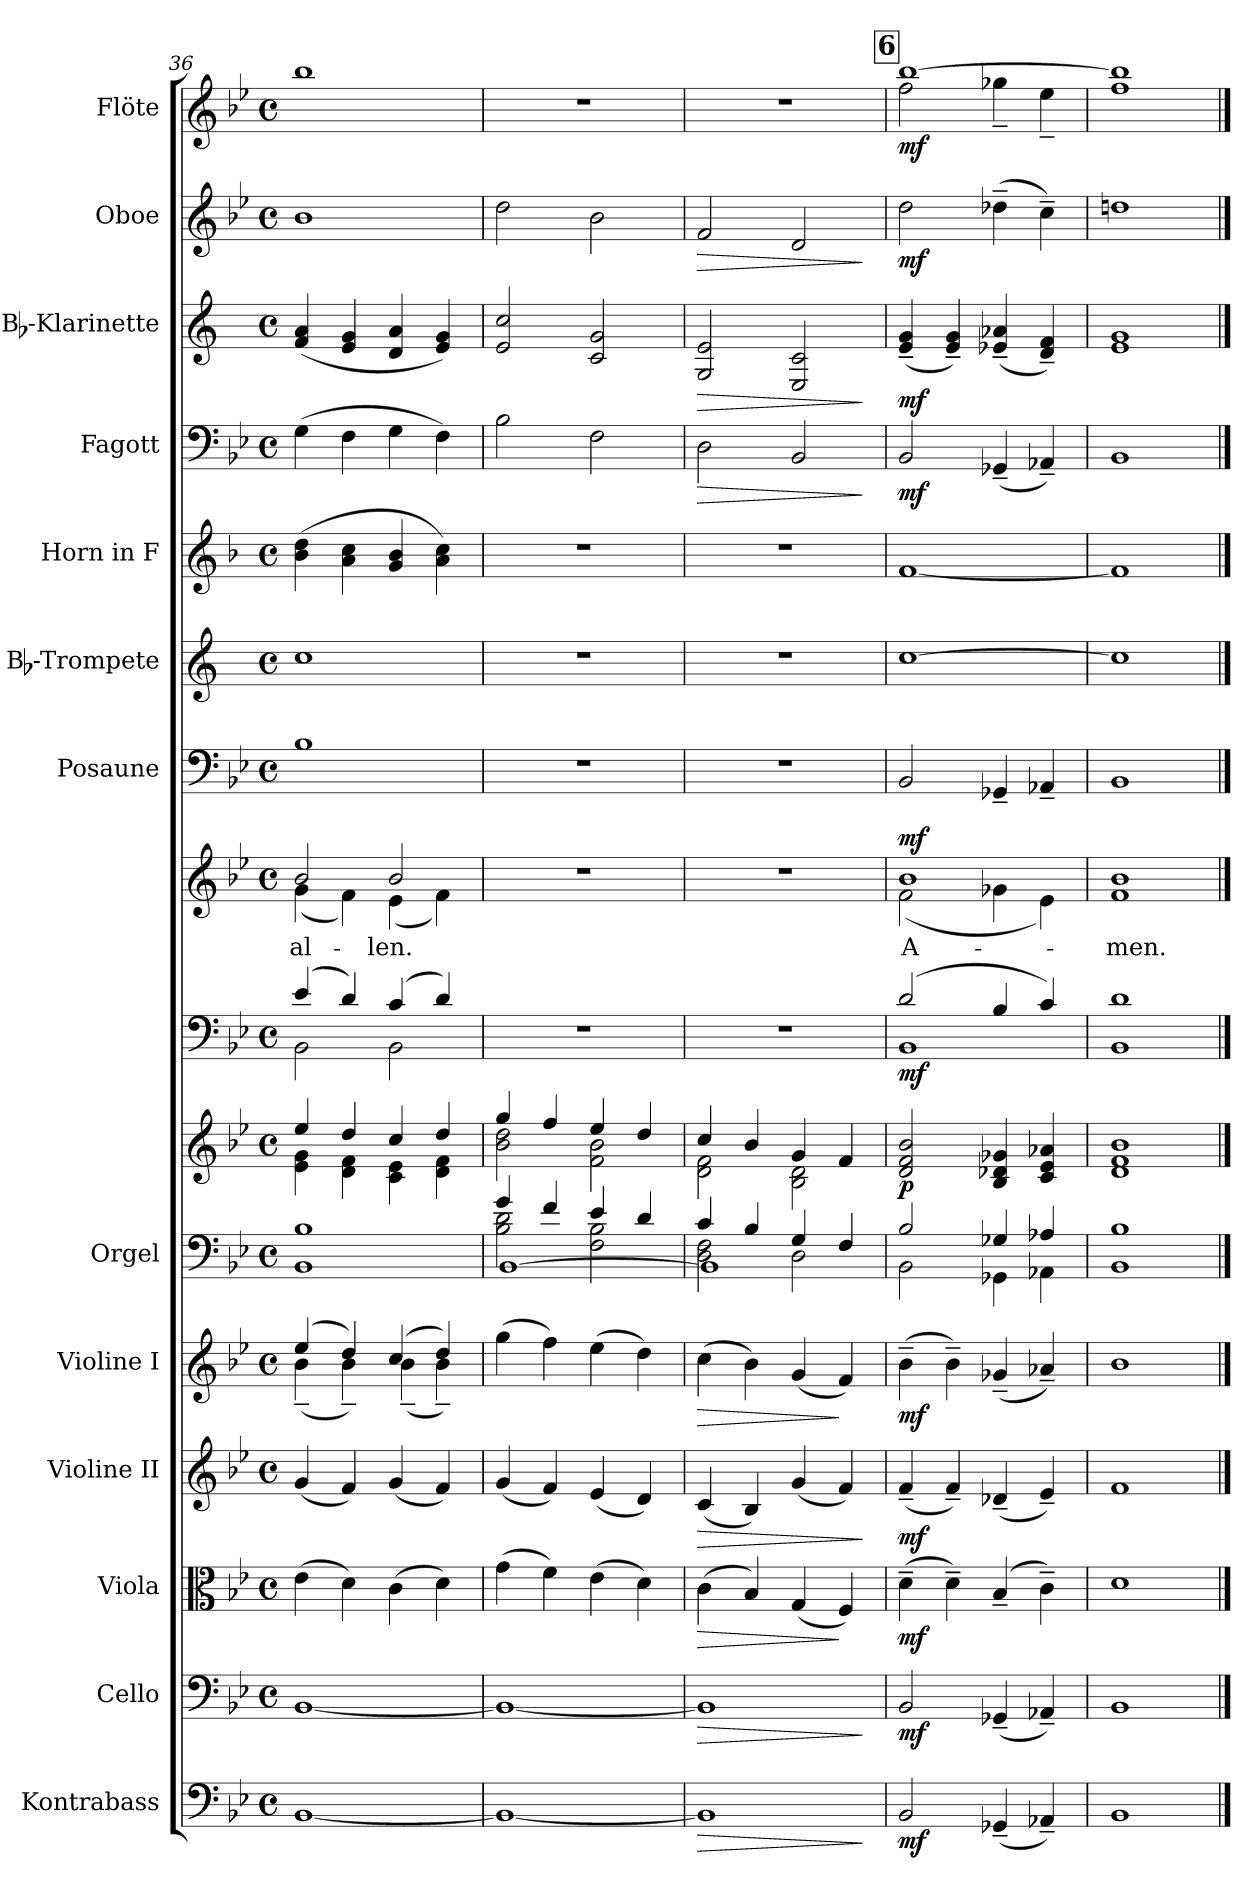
**kern	**dynam	**kern	**dynam	**kern	**dynam	**kern	**dynam	**kern	**dynam	**kern	**kern	**dynam	**kern	**dynam	**kern	**text	**dynam	**kern	**kern	**kern	**kern	**dynam	**kern	**dynam	**kern	**dynam	**kern	**dynam
*part15	*part15	*part14	*part14	*part13	*part13	*part12	*part12	*part11	*part11	*part10	*part10	*part10	*part9	*part9	*part8	*part8	*part8	*part7	*part6	*part5	*part4	*part4	*part3	*part3	*part2	*part2	*part1	*part1
*staff16	*staff16	*staff15	*staff15	*staff14	*staff14	*staff13	*staff13	*staff12	*staff12	*staff11	*staff10	*staff10/11	*staff9	*staff9	*staff8	*staff8	*staff8	*staff7	*staff6	*staff5	*staff4	*staff4	*staff3	*staff3	*staff2	*staff2	*staff1	*staff1
*I"Kontrabass	*	*I"Cello	*	*I"Viola	*	*I"Violine II	*	*I"Violine I	*	*I"Orgel	*	*	*	*	*	*	*	*I"Posaune	*I"Bb-Trompete	*I"Horn in F	*I"Fagott	*	*I"Bb-Klarinette	*	*I"Oboe	*	*I"Flöte	*
*I'Kb.	*	*	*	*I'Vla.	*	*I'Vl. II	*	*I'Vl. I	*	*I'Org.	*	*	*	*	*	*	*	*I'Pos.	*I'Bb Trp.	*	*I'Fg.	*	*I'Bb Kl.	*	*I'Ob.	*	*I'Fl.	*
*clefF4	*	*clefF4	*	*clefC3	*	*clefG2	*	*clefG2	*	*clefF4	*clefG2	*	*clefF4	*	*clefG2	*	*	*clefF4	*clefG2	*clefG2	*clefF4	*	*clefG2	*	*clefG2	*	*clefG2	*
*ITrd7c12	*	*	*	*	*	*	*	*	*	*	*	*	*	*	*	*	*	*	*ITrd1c2	*ITrd4c7	*	*	*ITrd1c2	*	*	*	*	*
*k[b-e-]	*	*k[b-e-]	*	*k[b-e-]	*	*k[b-e-]	*	*k[b-e-]	*	*k[b-e-]	*k[b-e-]	*	*k[b-e-]	*	*k[b-e-]	*	*	*k[b-e-]	*k[b-e-]	*k[b-e-]	*k[b-e-]	*	*k[b-e-]	*	*k[b-e-]	*	*k[b-e-]	*
*B-:	*	*B-:	*	*B-:	*	*B-:	*	*B-:	*	*B-:	*B-:	*	*B-:	*	*B-:	*	*	*B-:	*B-:	*B-:	*B-:	*	*B-:	*	*B-:	*	*B-:	*
*M4/4	*	*M4/4	*	*M4/4	*	*M4/4	*	*M4/4	*	*M4/4	*M4/4	*	*M4/4	*	*M4/4	*	*	*M4/4	*M4/4	*M4/4	*M4/4	*	*M4/4	*	*M4/4	*	*M4/4	*
*met(c)	*	*met(c)	*	*met(c)	*	*met(c)	*	*met(c)	*	*met(c)	*met(c)	*	*met(c)	*	*met(c)	*	*	*met(c)	*met(c)	*met(c)	*met(c)	*	*met(c)	*	*met(c)	*	*met(c)	*
=36	=36	=36	=36	=36	=36	=36	=36	=36	=36	=36	=36	=36	=36	=36	=36	=36	=36	=36	=36	=36	=36	=36	=36	=36	=36	=36	=36	=36
*	*	*	*	*	*	*	*	*^	*	*	*^	*	*^	*	*	*	*	*	*	*	*	*	*	*	*	*	*	*
!	!	!	!	!	!	!	!	!	!	!	!	!	!	!	!	!	!	!	!LO:LY:b	!	!	!	!	!	!	!	!	!	!	!	!
*	*	*	*	*	*	*	*	*	*	*	*	*	*	*	*	*	*	*^	*	*	*	*	*	*	*	*	*	*	*	*	*
[1BBB-	.	[1BB-	.	(>4e-\	.	(<4g/	.	(4ee-/	(<4b-~>\	.	1BB- 1B-	4ee-/	4e-\ 4g\	.	(4e-/	2BB-\	.	2b-/	(<4g\	al-	.	1B-	1b-	(>4e-\ 4g\	(>4G\	.	(<4e-/ 4g/	.	1b-	.	1bb-	.
.	.	.	.	4d\)	.	4f/)	.	4dd/)	4b-~>\)	.	.	4dd/	4d\ 4f\	.	4d/)	.	.	.	4f\)	.	.	.	.	4d\ 4f\	4F\	.	4d/ 4f/	.	.	.	.	.
!	!	!	!	!	!	!	!	!	!	!	!	!	!	!	!	!	!	!	!	!LO:LY:b	!	!	!	!	!	!	!	!	!	!	!	!
.	.	.	.	(>4c\	.	(<4g/	.	(4cc/	(<4b-~>\	.	.	4cc/	4c\ 4e-\	.	(4c/	2BB-\	.	2b-/	(<4e-\	-len.	.	.	.	4c/ 4e-/	4G\	.	4c/ 4g/	.	.	.	.	.
.	.	.	.	4d\)	.	4f/)	.	4dd/)	4b-~>\)	.	.	4dd/	4d\ 4f\	.	4d/)	.	.	.	4f\)	.	.	.	.	4d\ 4f\)	4F\)	.	4d/ 4f/)	.	.	.	.	.
*	*	*	*	*	*	*	*	*	*	*	*	*	*	*	*v	*v	*	*	*	*	*	*	*	*	*	*	*	*	*	*	*	*
=37	=37	=37	=37	=37	=37	=37	=37	=37	=37	=37	=37	=37	=37	=37	=37	=37	=37	=37	=37	=37	=37	=37	=37	=37	=37	=37	=37	=37	=37	=37	=37
*	*	*	*	*	*	*	*	*	*	*	*^	*	*	*	*	*	*	*	*	*	*	*	*	*	*	*	*	*	*	*	*
*	*	*	*	*	*	*	*	*	*	*	*	*^	*	*	*	*	*	*	*	*	*	*	*	*	*	*	*	*	*	*	*	*
!	!	!	!	!	!	!	!	!LO:TX:a:i:t=unisono	!	!	!	!	!	!	!	!	!	!	!	!	!	!	!	!	!	!	!	!	!	!	!	!	!
*	*	*	*	*	*	*	*	*v	*v	*	*	*	*	*	*	*	*	*	*v	*v	*	*	*	*	*	*	*	*	*	*	*	*	*
1BBB-_	.	1BB-_	.	(>4g\	.	(<4g/	.	(>4gg\	.	4g/	2B-\ 2d\	[1BB-	4gg/	2b-\ 2dd\	.	1r	.	1r	.	.	1r	1r	1r	2B-\	.	2d/ 2b-/	.	2dd\	.	1r	.
.	.	.	.	4f\)	.	4f/)	.	4ff\)	.	4f/	.	.	4ff/	.	.	.	.	.	.	.	.	.	.	.	.	.	.	.	.	.	.
.	.	.	.	(>4e-\	.	(<4e-/	.	(>4ee-\	.	4e-/	2F\ 2B-\	.	4ee-/	2f\ 2b-\	.	.	.	.	.	.	.	.	.	2F\	.	2B-/ 2f/	.	2b-\	.	.	.
.	.	.	.	4d\)	.	4d/)	.	4dd\)	.	4d/	.	.	4dd/	.	.	.	.	.	.	.	.	.	.	.	.	.	.	.	.	.	.
=38	=38	=38	=38	=38	=38	=38	=38	=38	=38	=38	=38	=38	=38	=38	=38	=38	=38	=38	=38	=38	=38	=38	=38	=38	=38	=38	=38	=38	=38	=38	=38
!	!LO:HP:b	!	!LO:HP:b	!	!LO:HP:b	!	!LO:HP:b	!	!LO:HP:b	!	!	!	!	!	!	!	!	!	!	!	!	!	!	!	!LO:HP:b	!	!LO:HP:b	!	!LO:HP:b	!	!
1BBB-]	>	1BB-]	>	(>4c\	>	(<4c/	>	(>4cc\	>	4c/	2D\ 2F\	1BB-]	4cc/	2d\ 2f\	.	1r	.	1r	.	.	1r	1r	1r	2D\	>	2F/ 2d/	>	2f/	>	1r	.
.	.	.	.	4B-/)	.	4B-/)	.	4b-\)	.	4B-/	.	.	4b-/	.	.	.	.	.	.	.	.	.	.	.	.	.	.	.	.	.	.
.	.	.	.	(<4G/	.	(<4g/	.	(<4g/	.	4G/	2D\	.	4g/	2B-\ 2d\	.	.	.	.	.	.	.	.	.	2BB-/	.	2D/ 2B-/	.	2d/	.	.	.
.	.	.	.	4F/)	]	4f/)	.	4f/)	]	4F/	.	.	4f/	.	.	.	.	.	.	.	.	.	.	.	.	.	.	.	.	.	.
*	*	*	*	*	*	*	*	*	*	*v	*v	*v	*	*	*	*	*	*	*	*	*	*	*	*	*	*	*	*	*	*	*
*	*	*	*	*	*	*	*	*	*	*	*v	*v	*	*	*	*	*	*	*	*	*	*	*	*	*	*	*	*	*
.	]	.	]	.	.	.	]	.	.	.	.	.	.	.	.	.	.	.	.	.	.	]	.	]	.	]	.	.
!!LO:REH:place=s1:a:t=6
=39	=39	=39	=39	=39	=39	=39	=39	=39	=39	=39	=39	=39	=39	=39	=39	=39	=39	=39	=39	=39	=39	=39	=39	=39	=39	=39	=39	=39
*	*	*	*	*	*	*	*	*	*	*^	*	*	*^	*	*	*	*	*	*	*	*	*	*	*	*	*	*	*
!	!LO:DY:b	!	!LO:DY:b	!	!LO:DY:b	!	!LO:DY:b	!	!LO:DY:b	!	!	!	!LO:DY:b	!	!	!LO:DY:b	!	!LO:LY:b	!LO:DY:b	!	!	!	!	!LO:DY:b	!	!LO:DY:b	!	!LO:DY:b	!	!LO:DY:b
*	*	*	*	*	*	*	*	*	*	*	*	*	*	*	*	*	*^	*	*	*	*	*	*	*	*	*	*	*	*^	*
2BBB-/	mf	2BB-/	mf	(>4d~>\	mf	(<4f~</	mf	(>4b-~>\	mf	2B-/	2BB-\	2d/ 2f/ 2b-/	p	(2d/	1BB-	mf	1b-	(<2f\	A-	mf	2BB-/	[1b-	[1B-	2BB-/	mf	(<4d/~< 4f/~<	mf	2dd\	mf	[>1bb-	2ff\	mf
.	.	.	.	4d~>\)	.	4f~</)	.	4b-~>\)	.	.	.	.	.	.	.	.	.	.	.	.	.	.	.	.	.	4d/~< 4f/~<)	.	.	.	.	.	.
(<4GGG-X~</	.	(<4GG-X~</	.	(4B-~</	.	(<4d-X~</	.	(<4g-X~</	.	4G-X/	4GG-X\	4B-/ 4d-X/ 4g-X/	.	4B-/	.	.	.	4g-X\	.	.	4GG-X~</	.	.	(<4GG-X~</	.	(<4d-X/~< 4g-X/~<	.	(>4dd-X~>\	.	.	4gg-X~>\	.
4AAA-X~</)	.	4AA-X~</)	.	4c~>\)	.	4e-~</)	.	4a-X~</)	.	4A-X/	4AA-X\	4c/ 4e-/ 4a-X/	.	4c/)	.	.	.	4e-\)	.	.	4AA-X~</	.	.	4AA-X~</)	.	4c/~< 4e-/~<)	.	4cc~>\)	.	.	4ee-i~>\	.
=40	=40	=40	=40	=40	=40	=40	=40	=40	=40	=40	=40	=40	=40	=40	=40	=40	=40	=40	=40	=40	=40	=40	=40	=40	=40	=40	=40	=40	=40	=40	=40	=40
!	!	!	!	!	!	!	!	!	!	!	!	!	!	!	!	!	!	!	!LO:LY:b	!	!	!	!	!	!	!	!	!	!	!	!	!
1BBB-	.	1BB-	.	1d	.	1f	.	1b-	.	1B-	1BB-	1d 1f 1b-	.	1d	1BB-	.	1b-	1f	-men.	.	1BB-	1b-]	1B-]	1BB-	.	1d 1f	.	1ddni	.	1bb-]	1ff	.
*	*	*	*	*	*	*	*	*	*	*	*	*	*	*v	*v	*	*	*	*	*	*	*	*	*	*	*	*	*	*	*v	*v	*
*	*	*	*	*	*	*	*	*	*	*v	*v	*	*	*	*	*v	*v	*	*	*	*	*	*	*	*	*	*	*	*	*
==	==	==	==	==	==	==	==	==	==	==	==	==	==	==	==	==	==	==	==	==	==	==	==	==	==	==	==	==
*-	*-	*-	*-	*-	*-	*-	*-	*-	*-	*-	*-	*-	*-	*-	*-	*-	*-	*-	*-	*-	*-	*-	*-	*-	*-	*-	*-	*-
